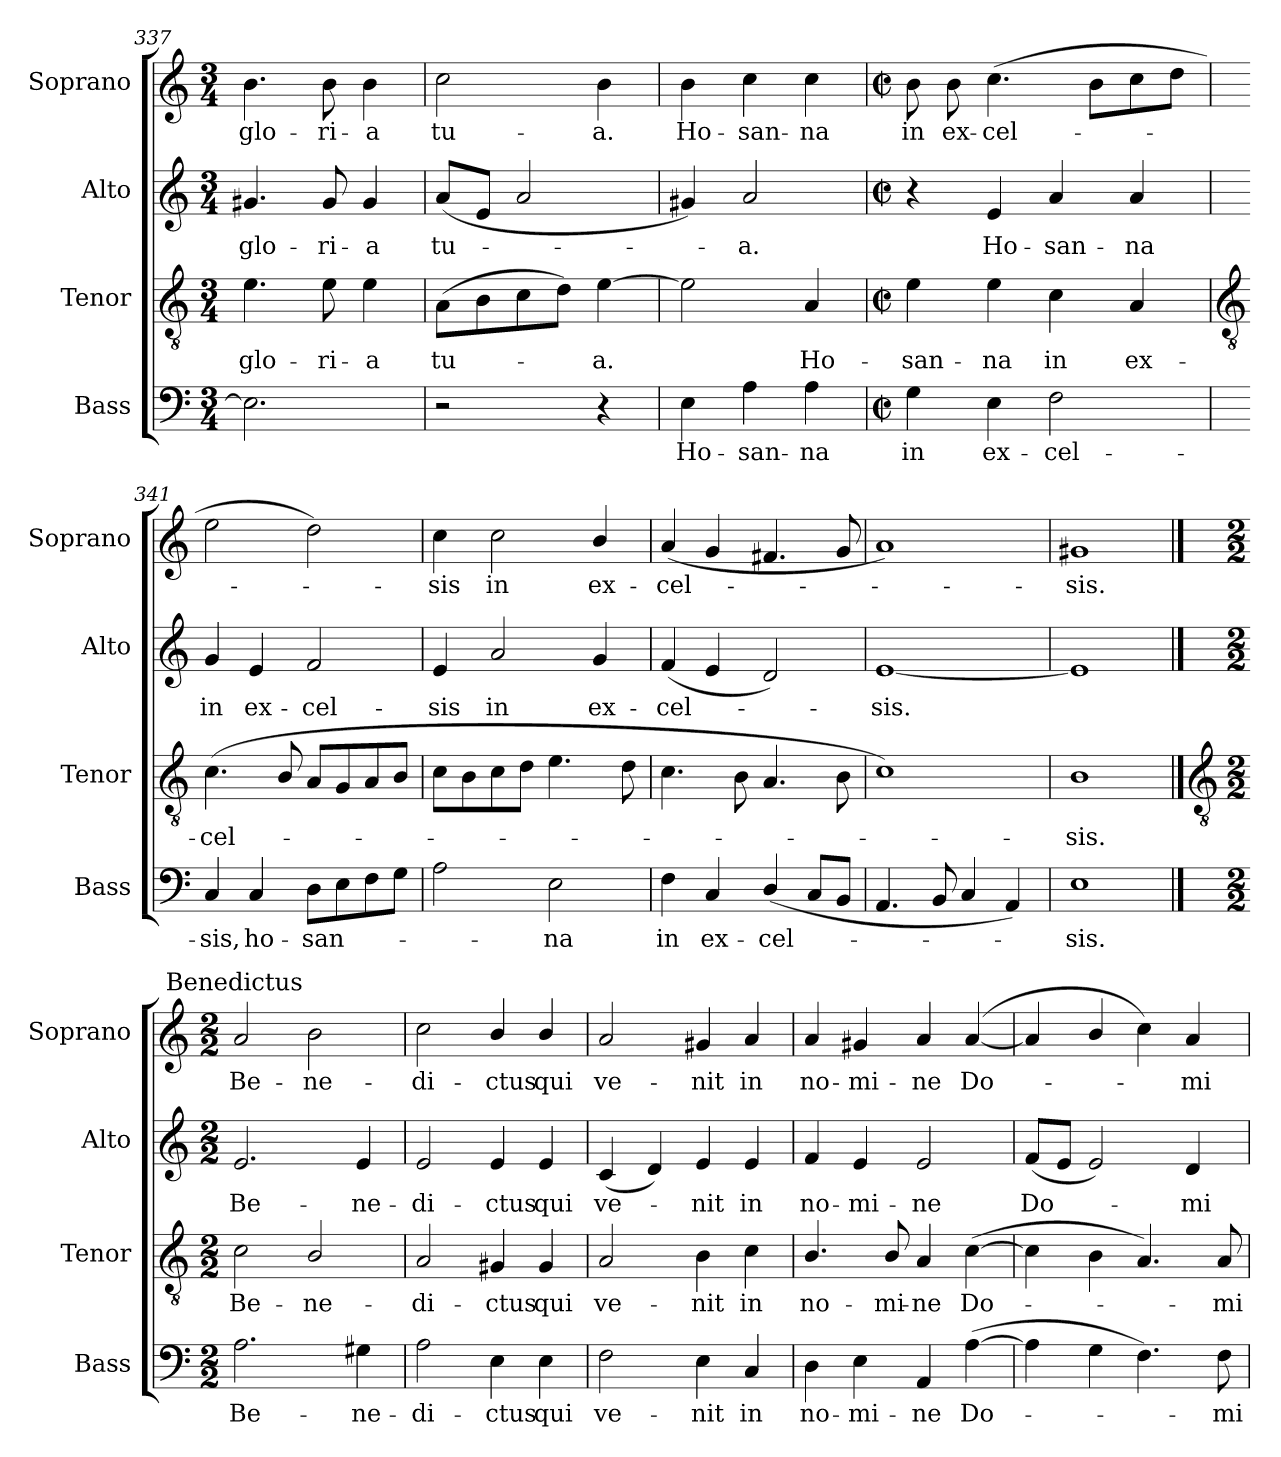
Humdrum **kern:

**kern	**text	**kern	**text	**kern	**text	**kern	**text
*part4	*part4	*part3	*part3	*part2	*part2	*part1	*part1
*staff4	*staff4	*staff3	*staff3	*staff2	*staff2	*staff1	*staff1
*I"Bass	*	*I"Tenor	*	*I"Alto	*	*I"Soprano	*
*I'Bass	*	*I'Tenor	*	*I'Alto	*	*I'Soprano	*
*clefF4	*	*clefGv2	*	*clefG2	*	*clefG2	*
*k[]	*	*k[]	*	*k[]	*	*k[]	*
*C:	*	*C:	*	*C:	*	*C:	*
*M3/4	*	*M3/4	*	*M3/4	*	*M3/4	*
=337	=337	=337	=337	=337	=337	=337	=337
!	!	!	!LO:LY:b	!	!LO:LY:b	!	!LO:LY:b
2.E]	.	4.e	glo-	4.g#X	glo-	4.b	glo-
!	!	!	!LO:LY:b	!	!LO:LY:b	!	!LO:LY:b
.	.	8e	-ri-	8g#	-ri-	8b	-ri-
!	!	!	!LO:LY:b	!	!LO:LY:b	!	!LO:LY:b
.	.	4e	-a	4g#	-a	4b	-a
=338	=338	=338	=338	=338	=338	=338	=338
!	!	!	!LO:LY:b	!	!LO:LY:b	!	!LO:LY:b
2r	.	(>8AL	tu-	(<8aL	tu-	2cc	tu-
.	.	8B	.	8eJ	.	.	.
.	.	8c	.	2a	.	.	.
.	.	8dJ)	.	.	.	.	.
!	!	!	!LO:LY:b	!	!	!	!LO:LY:b
4r	.	[4e	a.	.	.	4b	-a.
=339	=339	=339	=339	=339	=339	=339	=339
!	!LO:LY:b	!	!	!	!	!	!LO:LY:b
4E	Ho-	2e]	.	4g#X)	.	4b	Ho-
!	!LO:LY:b	!	!	!	!LO:LY:b	!	!LO:LY:b
4A	-san-	.	.	2a	a.	4cc	-san-
!	!LO:LY:b	!	!LO:LY:b	!	!	!	!LO:LY:b
4A	-na	4A	Ho-	.	.	4cc	-na
=340	=340	=340	=340	=340	=340	=340	=340
*M2/2	*	*M2/2	*	*M2/2	*	*M2/2	*
*met(c|)	*	*met(c|)	*	*met(c|)	*	*met(c|)	*
!	!LO:LY:b	!	!LO:LY:b	!	!	!	!LO:LY:b
4G	in	4e	-san-	4r	.	8b	in
!	!	!	!	!	!	!	!LO:LY:b
.	.	.	.	.	.	8b	ex-
!	!LO:LY:b	!	!LO:LY:b	!	!LO:LY:b	!	!LO:LY:b
4E	ex-	4e	-na	4e	Ho-	(>4.cc	-cel-
!	!LO:LY:b	!	!LO:LY:b	!	!LO:LY:b	!	!
2F	-cel-	4c	in	4a	-san-	.	.
.	.	.	.	.	.	8bL	.
!	!	!	!LO:LY:b	!	!LO:LY:b	!	!
.	.	4A	ex-	4a	-na	8cc	.
.	.	.	.	.	.	8ddJ	.
!!LO:LB:g=z
=341	=341	=341	=341	=341	=341	=341	=341
*	*	*clefGv2	*	*	*	*	*
!	!LO:LY:b	!	!LO:LY:b	!	!LO:LY:b	!	!
4C	-sis,	(>4.c	-cel-	4g	in	2ee	.
!	!LO:LY:b	!	!	!	!LO:LY:b	!	!
4C	ho-	.	.	4e	ex-	.	.
.	.	8B/	.	.	.	.	.
!	!LO:LY:b	!	!	!	!LO:LY:b	!	!
8DL	-san-	8AL	.	2f	-cel-	2dd)	.
8E	.	8G	.	.	.	.	.
8F	.	8A	.	.	.	.	.
8GJ	.	8BJ	.	.	.	.	.
=342	=342	=342	=342	=342	=342	=342	=342
!	!	!	!	!	!LO:LY:b	!	!LO:LY:b
2A	.	8cL	.	4e	-sis	4cc	sis
.	.	8B	.	.	.	.	.
!	!	!	!	!	!LO:LY:b	!	!LO:LY:b
.	.	8c	.	2a	in	2cc	in
.	.	8dJ	.	.	.	.	.
!	!LO:LY:b	!	!	!	!	!	!
2E	na	4.e	.	.	.	.	.
!	!	!	!	!	!LO:LY:b	!	!LO:LY:b
.	.	.	.	4g	ex-	4b/	ex-
.	.	8d	.	.	.	.	.
=343	=343	=343	=343	=343	=343	=343	=343
!	!LO:LY:b	!	!	!	!LO:LY:b	!	!LO:LY:b
4F	in	4.c	.	(<4f	-cel-	(<4a	-cel-
!	!LO:LY:b	!	!	!	!	!	!
4C	ex-	.	.	4e	.	4g	.
.	.	8B	.	.	.	.	.
!	!LO:LY:b	!	!	!	!	!	!
(<4D/	-cel-	4.A	.	2d)	.	4.f#X	.
8CL	.	.	.	.	.	.	.
8BBJ	.	8B	.	.	.	8g	.
=344	=344	=344	=344	=344	=344	=344	=344
!	!	!	!	!	!LO:LY:b	!	!
4.AA	.	1c)	.	[1e	sis.	1a)	.
8BB	.	.	.	.	.	.	.
4C	.	.	.	.	.	.	.
4AA)	.	.	.	.	.	.	.
=345	=345	=345	=345	=345	=345	=345	=345
!	!LO:LY:b	!	!LO:LY:b	!	!	!	!LO:LY:b
1E	sis.	1B	sis.	1e]	.	1g#X	sis.
!!LO:LB:g=z
==346	==346	==346	==346	==346	==346	==346	==346
*	*	*clefGv2	*	*	*	*	*
*M2/2	*	*M2/2	*	*M2/2	*	*M2/2	*
!	!	!	!	!	!	!LO:TX:a:cj:t=Benedictus	!
!	!LO:LY:b	!	!LO:LY:b	!	!LO:LY:b	!	!LO:LY:b
2.A	Be-	2c	Be-	2.e	Be-	2a	Be-
!	!	!	!LO:LY:b	!	!	!	!LO:LY:b
.	.	2B/	-ne-	.	.	2b	-ne-
!	!LO:LY:b	!	!	!	!LO:LY:b	!	!
4G#X	-ne-	.	.	4e	-ne-	.	.
=347	=347	=347	=347	=347	=347	=347	=347
!	!LO:LY:b	!	!LO:LY:b	!	!LO:LY:b	!	!LO:LY:b
2A	-di-	2A	-di-	2e	-di-	2cc	-di-
!	!LO:LY:b	!	!LO:LY:b	!	!LO:LY:b	!	!LO:LY:b
4E	-ctus	4G#X	-ctus	4e	-ctus	4b/	-ctus
!	!LO:LY:b	!	!LO:LY:b	!	!LO:LY:b	!	!LO:LY:b
4E	qui	4G#	qui	4e	qui	4b/	qui
=348	=348	=348	=348	=348	=348	=348	=348
!	!LO:LY:b	!	!LO:LY:b	!	!LO:LY:b	!	!LO:LY:b
2F	ve-	2A	ve-	(<4c	ve-	2a	ve-
.	.	.	.	4d)	.	.	.
!	!LO:LY:b	!	!LO:LY:b	!	!LO:LY:b	!	!LO:LY:b
4E	-nit	4B	-nit	4e	nit	4g#X	-nit
!	!LO:LY:b	!	!LO:LY:b	!	!LO:LY:b	!	!LO:LY:b
4C	in	4c	in	4e	in	4a	in
=349	=349	=349	=349	=349	=349	=349	=349
!	!LO:LY:b	!	!LO:LY:b	!	!LO:LY:b	!	!LO:LY:b
4D	no-	4.B/	no-	4f	no-	4a	no-
!	!LO:LY:b	!	!	!	!LO:LY:b	!	!LO:LY:b
4E	-mi-	.	.	4e	-mi-	4g#X	-mi-
!	!	!	!LO:LY:b	!	!	!	!
.	.	8B/	-mi-	.	.	.	.
!	!LO:LY:b	!	!LO:LY:b	!	!LO:LY:b	!	!LO:LY:b
4AA	-ne	4A	-ne	2e	-ne	4a	-ne
!	!LO:LY:b	!	!LO:LY:b	!	!	!	!LO:LY:b
(>[4A	Do-	(>[4c	Do-	.	.	(<[4a	Do-
=350	=350	=350	=350	=350	=350	=350	=350
!	!	!	!	!	!LO:LY:b	!	!
4A]	.	4c]	.	(<8fL	Do-	4a]	.
.	.	.	.	8eJ	.	.	.
4G	.	4B	.	2e)	.	4b/	.
4.F)	.	4.A)	.	.	.	4cc)	.
!	!	!	!	!	!LO:LY:b	!	!LO:LY:b
.	.	.	.	4d	mi-	4a	mi-
!	!LO:LY:b	!	!LO:LY:b	!	!	!	!
8F	mi-	8A	mi-	.	.	.	.
=	=	=	=	=	=	=	=
*-	*-	*-	*-	*-	*-	*-	*-
